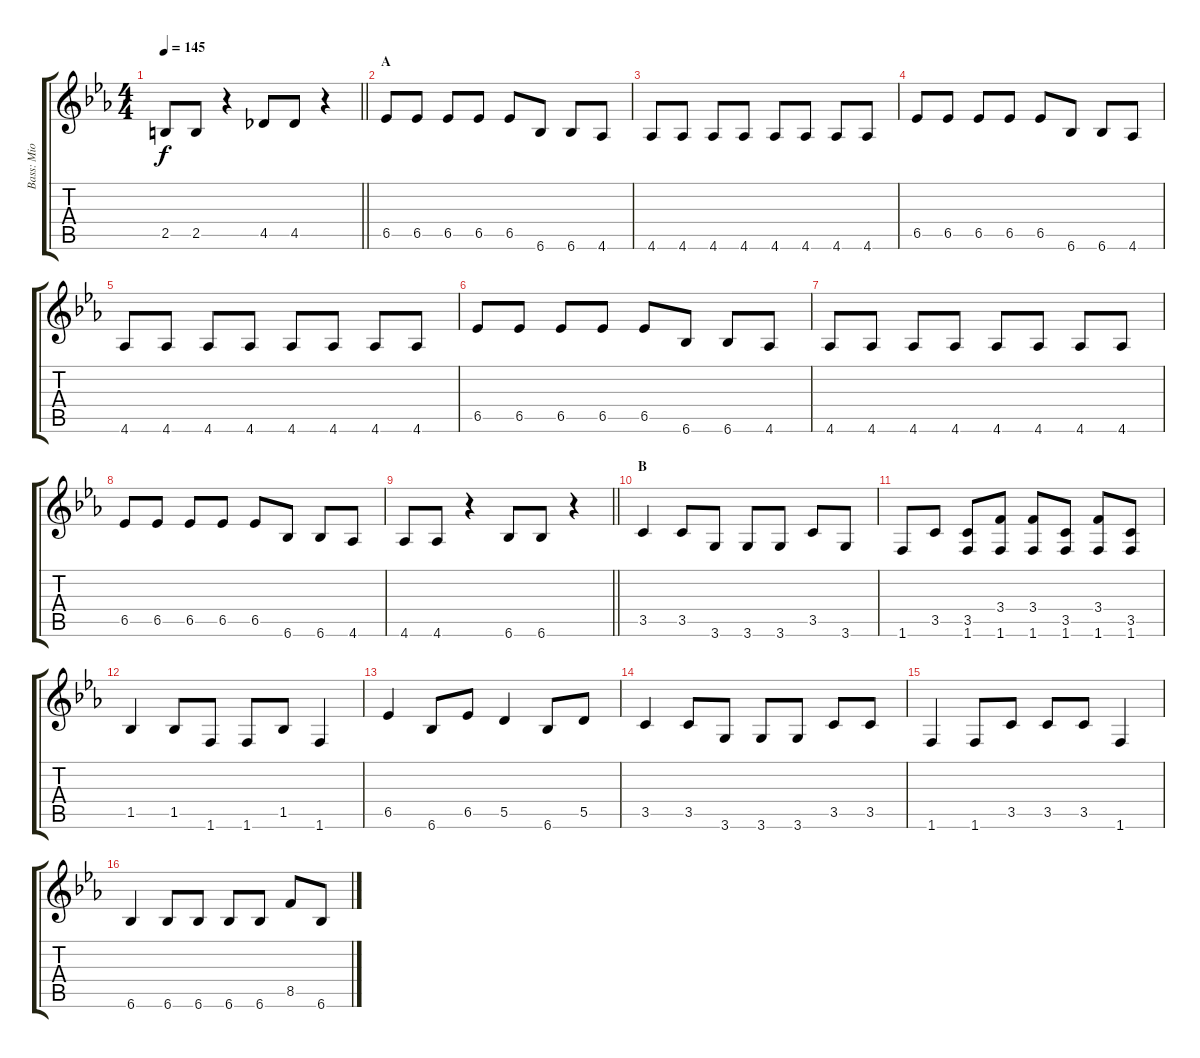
\track ("Bass: Mio Akiyama" "Bass: Mio ") {instrument electricbassfinger}
\staff {score tabs}
\tuning (E4 B3 G3 D3 A2 E2) {hide}
\ts (4 4)
\tempo 145
\clef g2
\barLineRight lightlight
\ks eb
2.5.8{dy f} 2.5.8 r.4 4.5.8 4.5.8 r.4 |
\section ("" "A")
6.5.8 6.5.8 6.5.8 6.5.8 6.5.8 6.6.8 6.6.8 4.6.8 |
4.6.8 4.6.8 4.6.8 4.6.8 4.6.8 4.6.8 4.6.8 4.6.8 |
6.5.8 6.5.8 6.5.8 6.5.8 6.5.8 6.6.8 6.6.8 4.6.8 |
4.6.8 4.6.8 4.6.8 4.6.8 4.6.8 4.6.8 4.6.8 4.6.8 |
6.5.8 6.5.8 6.5.8 6.5.8 6.5.8 6.6.8 6.6.8 4.6.8 |
4.6.8 4.6.8 4.6.8 4.6.8 4.6.8 4.6.8 4.6.8 4.6.8 |
6.5.8 6.5.8 6.5.8 6.5.8 6.5.8 6.6.8 6.6.8 4.6.8 |
\barLineRight lightlight
4.6.8 4.6.8 r.4 6.6.8 6.6.8 r.4 |
\section ("" "B")
3.5.4 3.5.8 3.6.8 3.6.8 3.6.8 3.5.8 3.6.8 |
1.6.8 3.5.8 (3.5 1.6).8 (3.4 1.6).8 (3.4 1.6).8 (3.5 1.6).8 (3.4 1.6).8 (3.5 1.6).8 |
1.5.4 1.5.8 1.6.8 1.6.8 1.5.8 1.6.4 |
6.5.4 6.6.8 6.5.8 5.5.4 6.6.8 5.5.8 |
3.5.4 3.5.8 3.6.8 3.6.8 3.6.8 3.5.8 3.5.8 |
1.6.4 1.6.8 3.5.8 3.5.8 3.5.8 1.6.4 |
6.6.4 6.6.8 6.6.8 6.6.8 6.6.8 8.5.8 6.6.8
